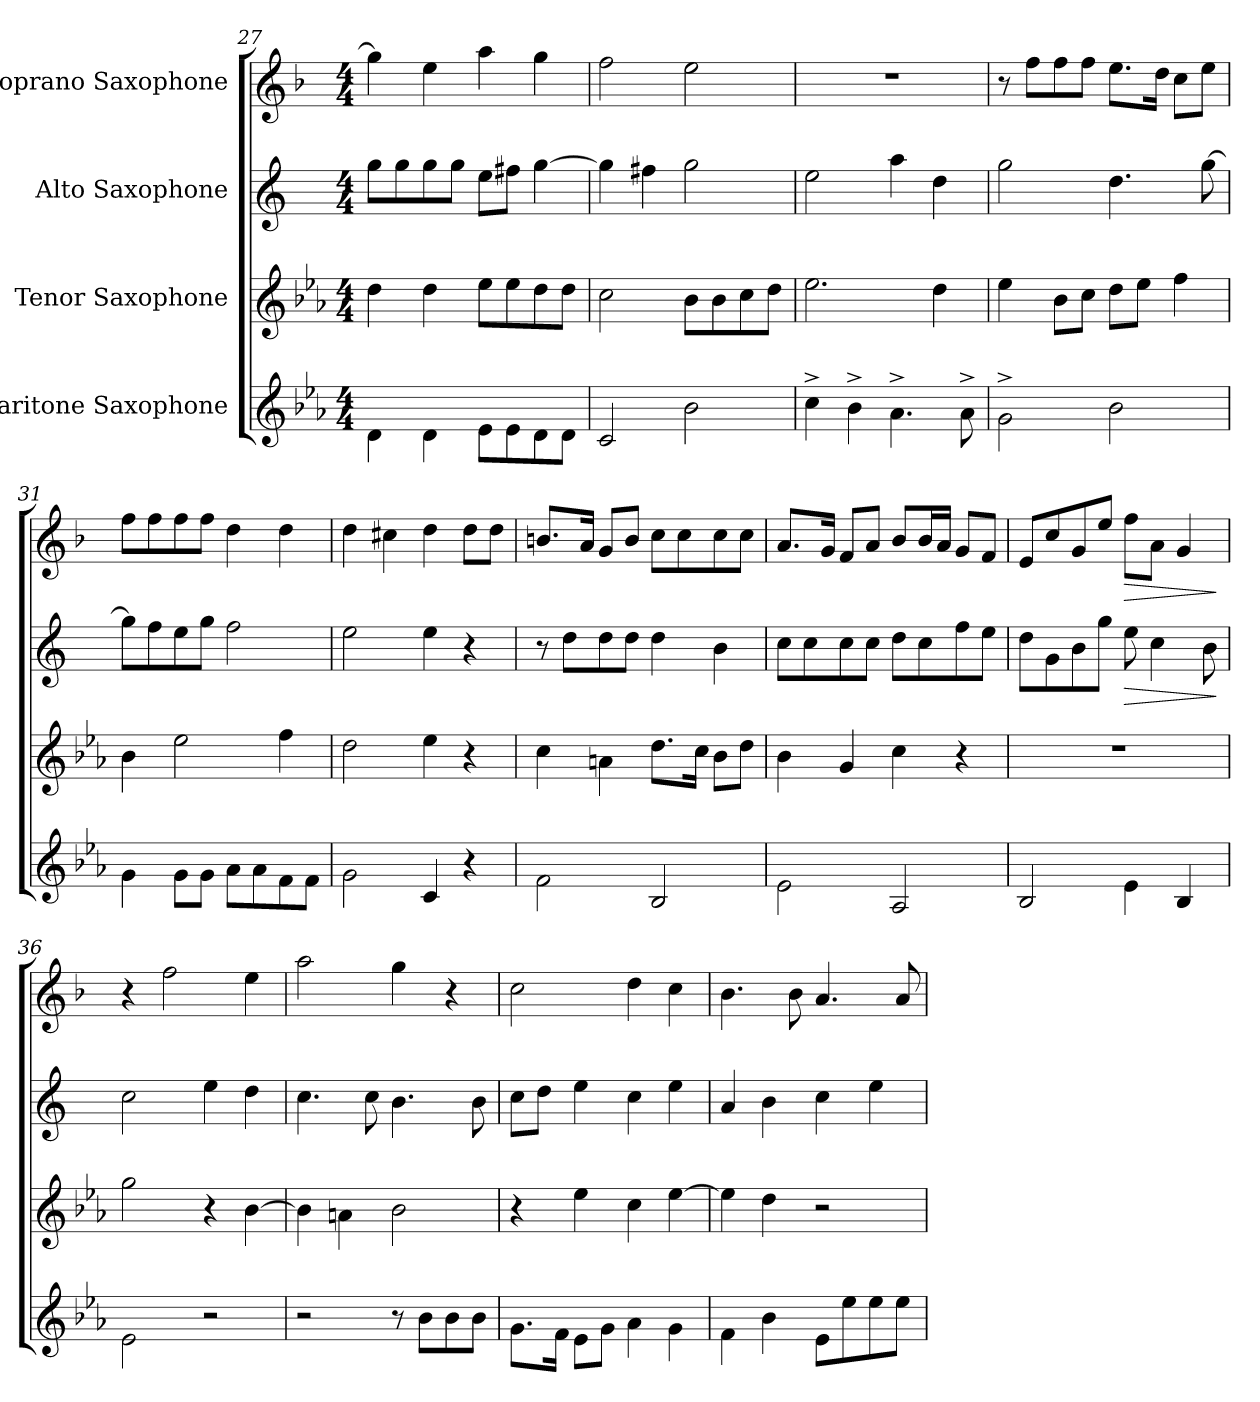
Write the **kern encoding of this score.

**kern	**kern	**kern	**dynam	**kern	**dynam
*part4	*part3	*part2	*part2	*part1	*part1
*staff4	*staff3	*staff2	*staff2	*staff1	*staff1
*I"Baritone Saxophone	*I"Tenor Saxophone	*I"Alto Saxophone	*	*I"Soprano Saxophone	*
!!LO:LB:g=z
*clefG2	*clefG2	*clefG2	*	*clefG2	*
*ITrd12c21	*ITrd8c14	*ITrd5c9	*	*ITrd1c2	*
*k[b-e-a-]	*k[b-e-a-]	*k[b-e-a-]	*	*k[b-e-a-]	*
*M4/4	*M4/4	*M4/4	*	*M4/4	*
=27	=27	=27	=27	=27	=27
4D\	4d\	8b-\L	.	4ff\]	.
.	.	8b-\	.	.	.
4D\	4d\	8b-\	.	4dd\	.
.	.	8b-\J	.	.	.
8E-\L	8e-\L	8g\L	.	4gg\	.
8E-\	8e-\	8an\J	.	.	.
8D\	8d\	[4b-\	.	4ff\	.
8D\J	8d\J	.	.	.	.
=28	=28	=28	=28	=28	=28
2C/	2c\	4b-\]	.	2ee-\	.
.	.	4an\	.	.	.
2B-\	8B-\L	2b-\	.	2dd\	.
.	8B-\	.	.	.	.
.	8c\	.	.	.	.
.	8d\J	.	.	.	.
=29	=29	=29	=29	=29	=29
4c^\	2.e-\	2g\	.	1r	.
4B-^\	.	.	.	.	.
4.A-^\	.	4cc\	.	.	.
.	4d\	4f\	.	.	.
8A-^\	.	.	.	.	.
=30	=30	=30	=30	=30	=30
2G^\	4e-\	2b-\	.	8r	.
.	.	.	.	8ee-\L	.
.	8B-\L	.	.	8ee-\	.
.	8c\J	.	.	8ee-\J	.
2B-\	8d\L	4.f\	.	8.dd\L	.
.	8e-\J	.	.	.	.
.	.	.	.	16cc\Jk	.
.	4f\	.	.	8b-\L	.
.	.	[8b-\	.	8dd\J	.
=31	=31	=31	=31	=31	=31
4G\	4B-\	8b-\L]	.	8ee-\L	.
.	.	8a-\	.	8ee-\	.
8G\L	2e-\	8g\	.	8ee-\	.
8G\J	.	8b-\J	.	8ee-\J	.
8A-\L	.	2a-\	.	4cc\	.
8A-\	.	.	.	.	.
8F\	4f\	.	.	4cc\	.
8F\J	.	.	.	.	.
!!LO:PB:g=z
=32	=32	=32	=32	=32	=32
2G\	2d\	2g\	.	4cc\	.
.	.	.	.	4bn\	.
4C/	4e-\	4g\	.	4cc\	.
4r	4r	4r	.	8cc\L	.
.	.	.	.	8cc\J	.
=33	=33	=33	=33	=33	=33
2F\	4c\	8r	.	8.an/L	.
.	.	8f\L	.	.	.
.	.	.	.	16g/Jk	.
.	4An\	8f\	.	8f/L	.
.	.	8f\J	.	8a/J	.
2BB-/	8.d\L	4f\	.	8b-\L	.
.	.	.	.	8b-\	.
.	16c\Jk	.	.	.	.
.	8B-\L	4d\	.	8b-\	.
.	8d\J	.	.	8b-\J	.
=34	=34	=34	=34	=34	=34
2E-\	4B-\	8e-\L	.	8.g/L	.
.	.	8e-\	.	.	.
.	.	.	.	16f/Jk	.
.	4G/	8e-\	.	8e-/L	.
.	.	8e-\J	.	8g/J	.
2AA-/	4c\	8f\L	.	8a-/L	.
.	.	8e-\	.	16a-/L	.
.	.	.	.	16g/JJ	.
.	4r	8a-\	.	8f/L	.
.	.	8g\J	.	8e-/J	.
=35	=35	=35	=35	=35	=35
2BB-/	1r	8f\L	.	8d/L	.
.	.	8B-\	.	8b-/	.
.	.	8d\	.	8f/	.
.	.	8b-\J	.	8dd/J	.
!	!	!	!LO:HP:b	!	!LO:HP:b
4E-\	.	8g\	>	8ee-\L	>
.	.	4e-\	.	8g\J	.
4BB-/	.	.	.	4f/	.
.	.	8d\	.	.	.
.	.	.	]	.	]
=36	=36	=36	=36	=36	=36
2E-\	2g\	2e-\	.	4r	.
.	.	.	.	2ee-\	.
2r	4r	4g\	.	.	.
.	[4B-\	4f\	.	4dd\	.
!!LO:LB:g=z
=37	=37	=37	=37	=37	=37
2r	4B-\]	4.e-\	.	2gg\	.
.	4An\	.	.	.	.
.	.	8e-\	.	.	.
8r	2B-\	4.d\	.	4ff\	.
8B-\L	.	.	.	.	.
8B-\	.	.	.	4r	.
8B-\J	.	8d\	.	.	.
=38	=38	=38	=38	=38	=38
8.G\L	4r	8e-\L	.	2b-\	.
.	.	8f\J	.	.	.
16F\Jk	.	.	.	.	.
8E-\L	4e-\	4g\	.	.	.
8G\J	.	.	.	.	.
4A-\	4c\	4e-\	.	4cc\	.
4G\	[4e-\	4g\	.	4b-\	.
=39	=39	=39	=39	=39	=39
4F\	4e-\]	4c/	.	4.a-\	.
4B-\	4d\	4d\	.	.	.
.	.	.	.	8a-\	.
8E-\L	2r	4e-\	.	4.g/	.
8e-\	.	.	.	.	.
8e-\	.	4g\	.	.	.
8e-\J	.	.	.	8g/	.
=	=	=	=	=	=
*-	*-	*-	*-	*-	*-
